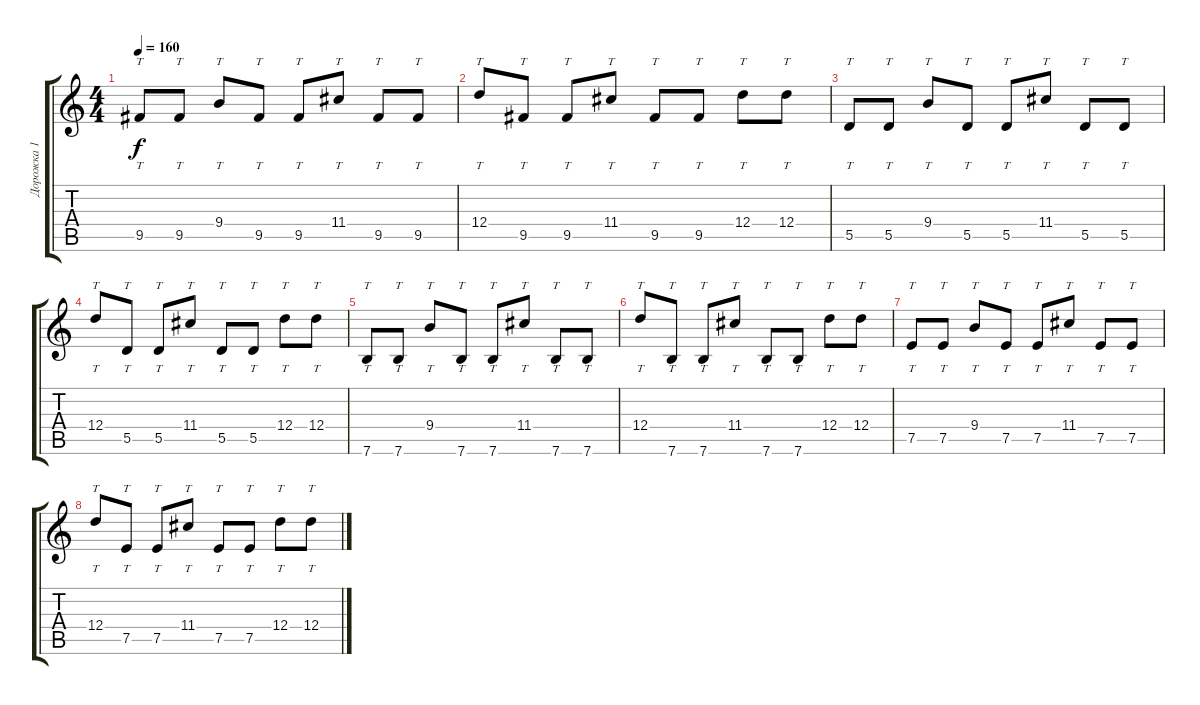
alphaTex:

\track ("Дорожка 1" "Дорожка 1") {instrument distortionguitar}
\staff {score tabs}
\tuning (E4 B3 G3 D3 A2 E2) {hide}
\ts (4 4)
\tempo 160
\clef g2
\ks c
9.5.8{tt dy f} 9.5.8{tt} 9.4.8{tt} 9.5.8{tt} 9.5.8{tt} 11.4.8{tt} 9.5.8{tt} 9.5.8{tt} |
12.4.8{tt} 9.5.8{tt} 9.5.8{tt} 11.4.8{tt} 9.5.8{tt} 9.5.8{tt} 12.4.8{tt} 12.4.8{tt} |
5.5.8{tt} 5.5.8{tt} 9.4.8{tt} 5.5.8{tt} 5.5.8{tt} 11.4.8{tt} 5.5.8{tt} 5.5.8{tt} |
12.4.8{tt} 5.5.8{tt} 5.5.8{tt} 11.4.8{tt} 5.5.8{tt} 5.5.8{tt} 12.4.8{tt} 12.4.8{tt} |
7.6.8{tt} 7.6.8{tt} 9.4.8{tt} 7.6.8{tt} 7.6.8{tt} 11.4.8{tt} 7.6.8{tt} 7.6.8{tt} |
12.4.8{tt} 7.6.8{tt} 7.6.8{tt} 11.4.8{tt} 7.6.8{tt} 7.6.8{tt} 12.4.8{tt} 12.4.8{tt} |
7.5.8{tt} 7.5.8{tt} 9.4.8{tt} 7.5.8{tt} 7.5.8{tt} 11.4.8{tt} 7.5.8{tt} 7.5.8{tt} |
12.4.8{tt} 7.5.8{tt} 7.5.8{tt} 11.4.8{tt} 7.5.8{tt} 7.5.8{tt} 12.4.8{tt} 12.4.8{tt}
